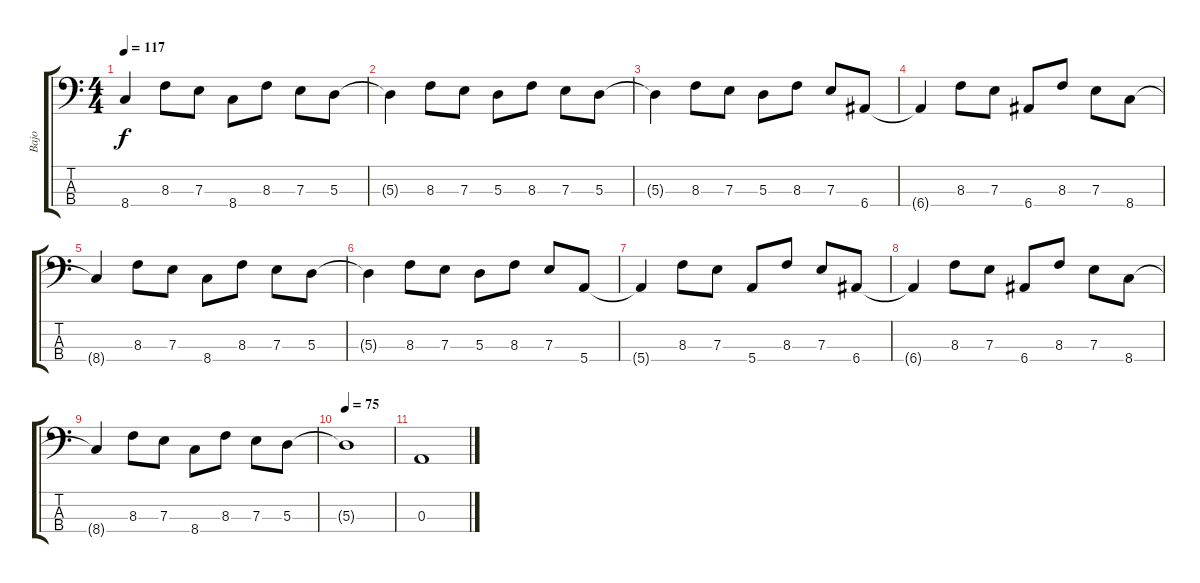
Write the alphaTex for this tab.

\track ("Bajo" "Bajo") {instrument electricbassfinger}
\staff {score tabs}
\tuning (G2 D2 A1 E1) {hide}
\ts (4 4)
\tempo 117
\clef f4
\ks c
8.4{t}.4{dy f} 8.3.8 7.3.8 8.4.8 8.3.8 7.3.8 5.3.8 |
5.3{t}.4 8.3.8 7.3.8 5.3.8 8.3.8 7.3.8 5.3.8 |
5.3{t}.4 8.3.8 7.3.8 5.3.8 8.3.8 7.3.8 6.4.8 |
6.4{t}.4 8.3.8 7.3.8 6.4.8 8.3.8 7.3.8 8.4.8 |
8.4{t}.4 8.3.8 7.3.8 8.4.8 8.3.8 7.3.8 5.3.8 |
5.3{t}.4 8.3.8 7.3.8 5.3.8 8.3.8 7.3.8 5.4.8 |
5.4{t}.4 8.3.8 7.3.8 5.4.8 8.3.8 7.3.8 6.4.8 |
6.4{t}.4 8.3.8 7.3.8 6.4.8 8.3.8 7.3.8 8.4.8 |
8.4{t}.4 8.3.8 7.3.8 8.4.8 8.3.8 7.3.8 5.3.8 |
\tempo 75
5.3{t}.1 |
0.3.1
